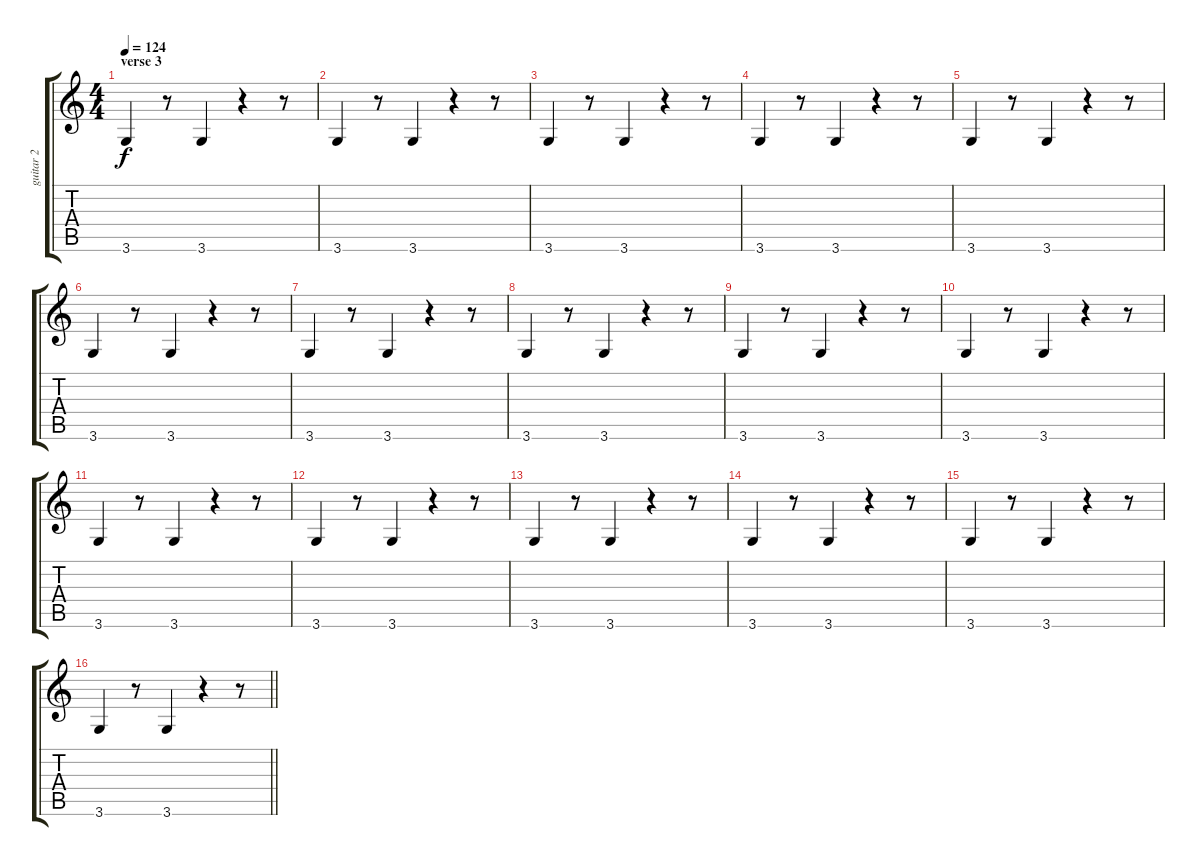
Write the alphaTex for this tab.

\track ("guitar 2" "guitar 2") {instrument overdrivenguitar}
\staff {score tabs}
\tuning (E4 B3 G3 D3 A2 E2) {hide}
\ts (4 4)
\section ("" "verse 3")
\tempo 124
\clef g2
\ks c
3.6.4{dy f} r.8 3.6.4 r.4 r.8 |
3.6.4 r.8 3.6.4 r.4 r.8 |
3.6.4 r.8 3.6.4 r.4 r.8 |
3.6.4 r.8 3.6.4 r.4 r.8 |
3.6.4 r.8 3.6.4 r.4 r.8 |
3.6.4 r.8 3.6.4 r.4 r.8 |
3.6.4 r.8 3.6.4 r.4 r.8 |
3.6.4 r.8 3.6.4 r.4 r.8 |
3.6.4 r.8 3.6.4 r.4 r.8 |
3.6.4 r.8 3.6.4 r.4 r.8 |
3.6.4 r.8 3.6.4 r.4 r.8 |
3.6.4 r.8 3.6.4 r.4 r.8 |
3.6.4 r.8 3.6.4 r.4 r.8 |
3.6.4 r.8 3.6.4 r.4 r.8 |
3.6.4 r.8 3.6.4 r.4 r.8 |
\barLineRight lightlight
3.6.4 r.8 3.6.4 r.4 r.8
